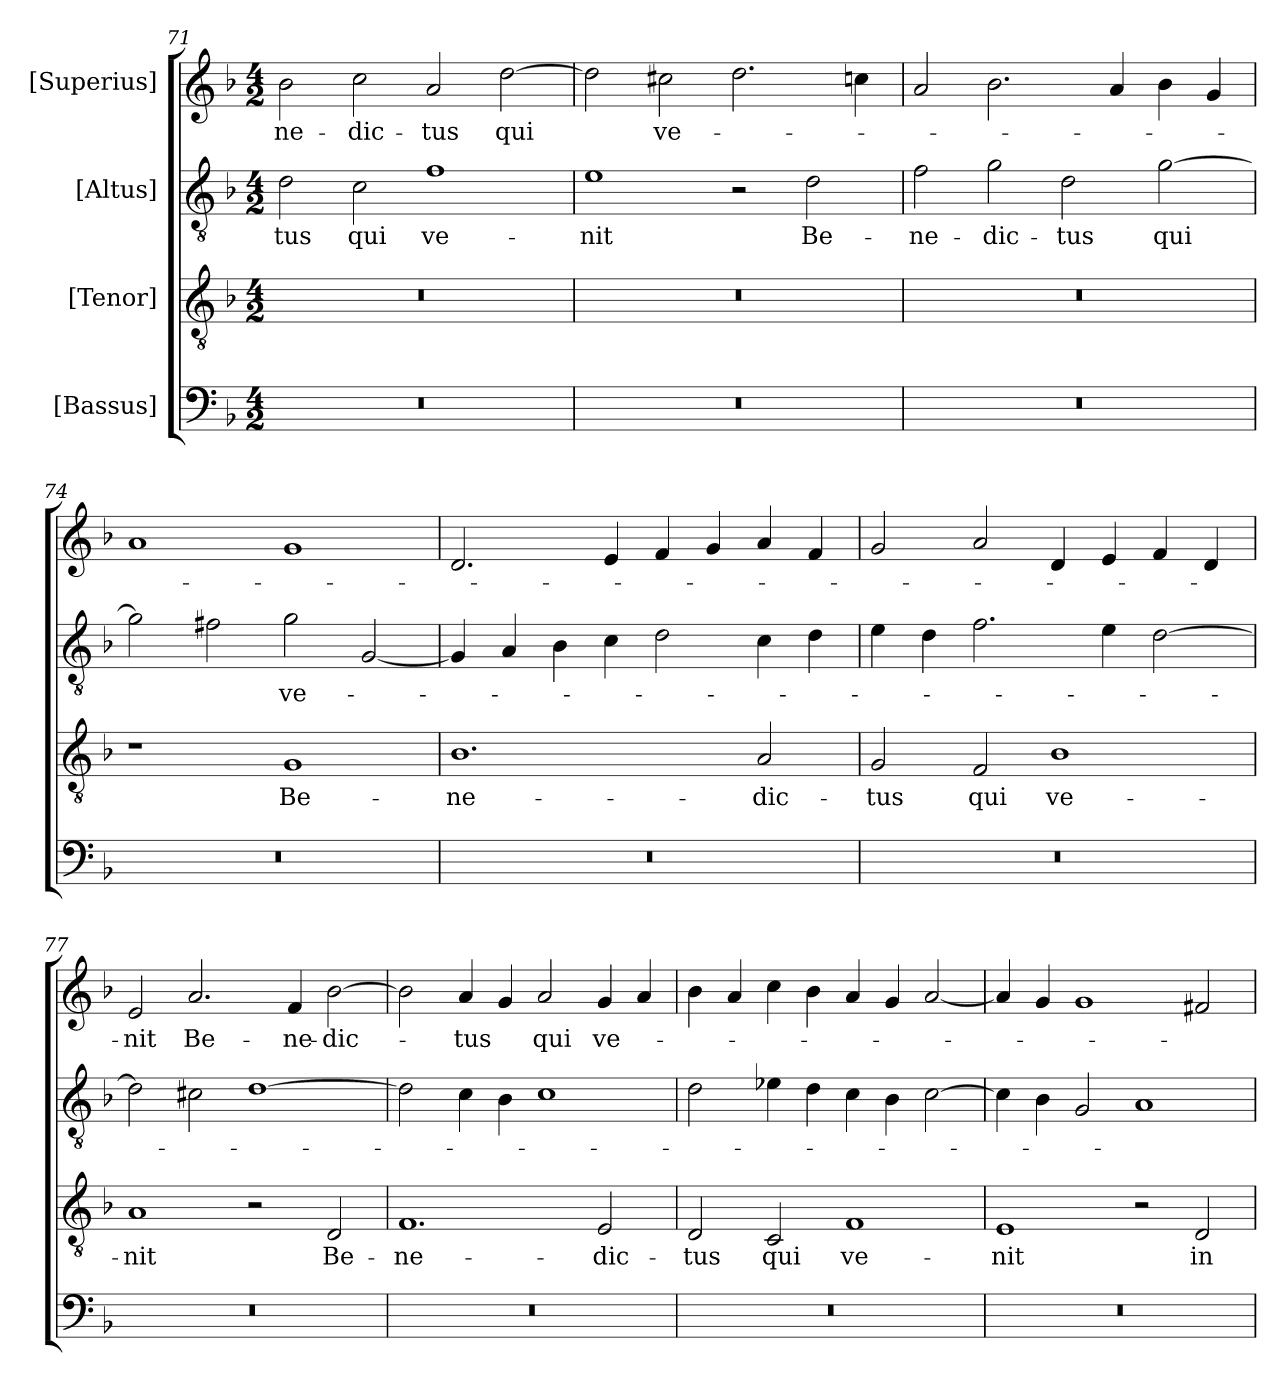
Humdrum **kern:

**kern	**kern	**text	**kern	**text	**kern	**text
*part4	*part3	*part3	*part2	*part2	*part1	*part1
*staff4	*staff3	*staff3	*staff2	*staff2	*staff1	*staff1
*I"[Bassus]	*I"[Tenor]	*	*I"[Altus]	*	*I"[Superius]	*
*clefF4	*clefGv2	*	*clefGv2	*	*clefG2	*
*k[b-]	*k[b-]	*	*k[b-]	*	*k[b-]	*
*M4/2	*M4/2	*	*M4/2	*	*M4/2	*
=71	=71	=71	=71	=71	=71	=71
0r	0r	.	2d\	-tus	2b-\	-ne-
.	.	.	2c\	qui	2cc\	-dic-
.	.	.	1f\	ve-	2a/	-tus
.	.	.	.	.	[2dd\	qui
=72	=72	=72	=72	=72	=72	=72
0r	0r	.	1e\	-nit	2dd\]	.
.	.	.	.	.	2cc#X\	ve-
.	.	.	2r	.	2.dd\	.
.	.	.	2d\	Be-	.	.
.	.	.	.	.	4cc\	.
=73	=73	=73	=73	=73	=73	=73
0r	0r	.	2f\	-ne-	2a/	.
.	.	.	2g\	-dic-	2.b-\	.
.	.	.	2d\	-tus	.	.
.	.	.	.	.	4a/	.
.	.	.	[2g\	qui	4b-\	.
.	.	.	.	.	4g/	.
=74	=74	=74	=74	=74	=74	=74
0r	1r	.	2g\]	.	1a/	.
.	.	.	2f#X\	.	.	.
.	1G/	Be-	2g\	ve-	1g/	.
.	.	.	[2G/	.	.	.
=75	=75	=75	=75	=75	=75	=75
0r	1.B-\	-ne-	4G/]	.	2.d/	.
.	.	.	4A/	.	.	.
.	.	.	4B-\	.	.	.
.	.	.	4c\	.	4e/	.
.	.	.	2d\	.	4f/	.
.	.	.	.	.	4g/	.
.	2A/	-dic-	4c\	.	4a/	.
.	.	.	4d\	.	4f/	.
=76	=76	=76	=76	=76	=76	=76
0r	2G/	-tus	4e\	.	2g/	.
.	.	.	4d\	.	.	.
.	2F/	qui	2.f\	.	2a/	.
.	1B-\	ve-	.	.	4d/	.
.	.	.	4e\	.	4e/	.
.	.	.	[2d\	.	4f/	.
.	.	.	.	.	4d/	.
=77	=77	=77	=77	=77	=77	=77
0r	1A/	-nit	2d\]	.	2e/	-nit
.	.	.	2c#X\	.	2.a/	Be-
.	2r	.	[1d\	.	.	.
.	.	.	.	.	4f/	-ne-
.	2D/	Be-	.	.	[2b-\	-dic-
=78	=78	=78	=78	=78	=78	=78
0r	1.F/	-ne-	2d\]	.	2b-\]	.
.	.	.	4c\	.	4a/	-tus
.	.	.	4B-\	.	4g/	.
.	.	.	1c\	.	2a/	qui
.	2E/	-dic-	.	.	4g/	ve-
.	.	.	.	.	4a/	.
=79	=79	=79	=79	=79	=79	=79
0r	2D/	-tus	2d\	.	4b-\	.
.	.	.	.	.	4a/	.
.	2C/	qui	4e-X\	.	4cc\	.
.	.	.	4d\	.	4b-\	.
.	1F/	ve-	4c\	.	4a/	.
.	.	.	4B-\	.	4g/	.
.	.	.	[2c\	.	[2a/	.
=80	=80	=80	=80	=80	=80	=80
0r	1E/	-nit	4c\]	.	4a/]	.
.	.	.	4B-\	.	4g/	.
.	.	.	2G/	.	1g/	.
.	2r	.	1A/	.	.	.
.	2D/	in	.	.	2f#X/	.
=	=	=	=	=	=	=
*-	*-	*-	*-	*-	*-	*-
